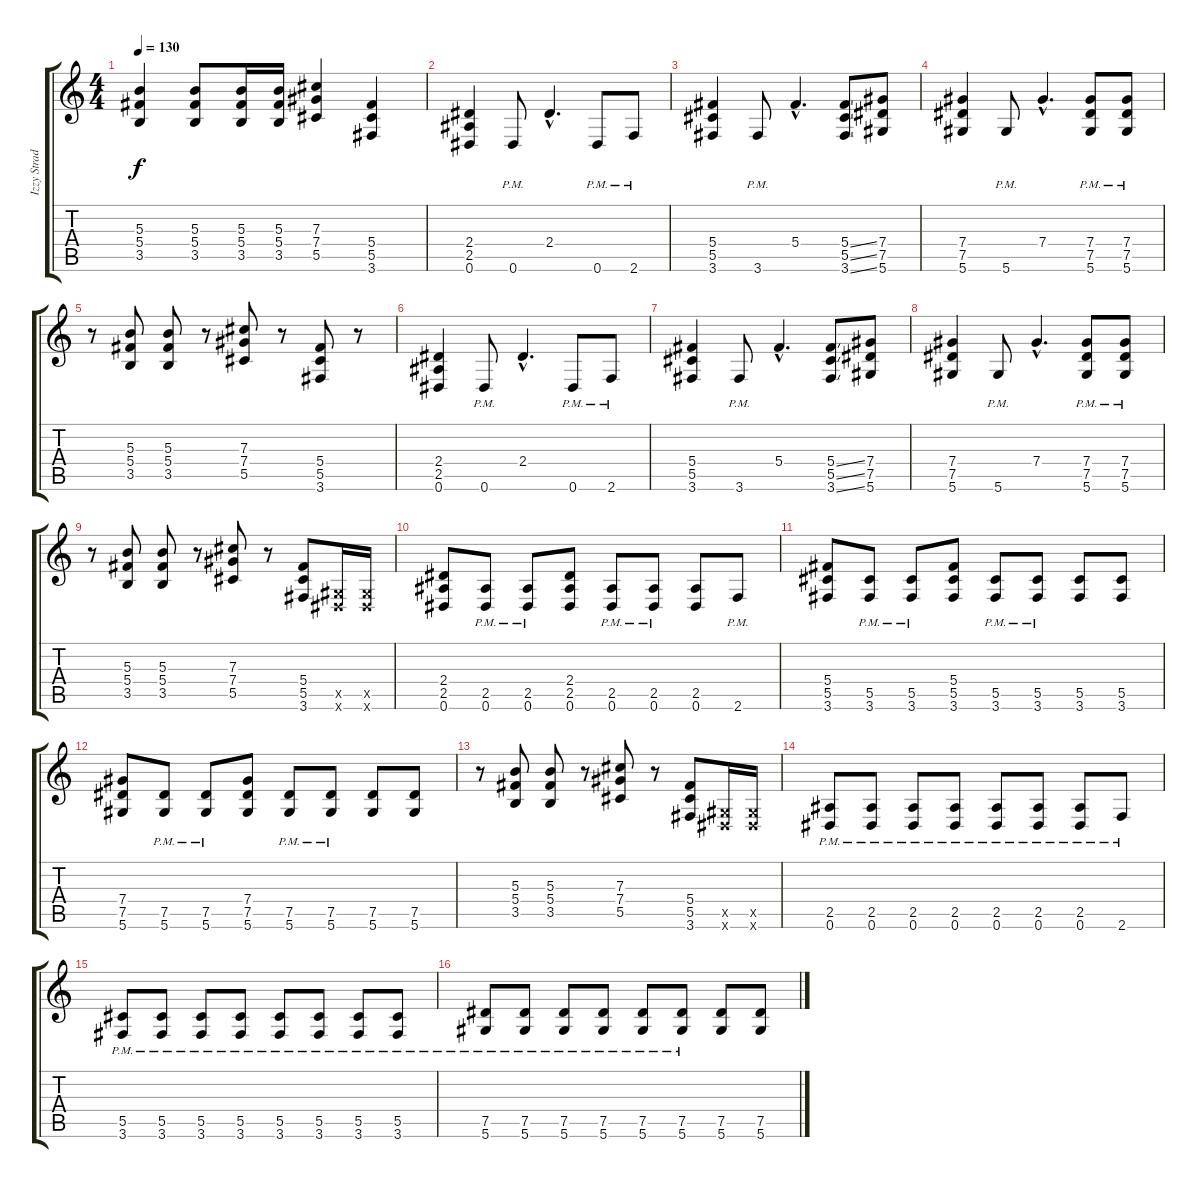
\track ("Izzy Stradlin" "Izzy Strad") {instrument overdrivenguitar}
\staff {score tabs}
\tuning (Eb4 Bb3 Gb3 Db3 Ab2 Eb2) {hide}
\ts (4 4)
\tempo 130
\clef g2
\ks c
(5.3 5.4 3.5).4{dy f} (5.3 5.4 3.5).8 (5.3 5.4 3.5).16 (5.3 5.4 3.5).16 (7.3 7.4 5.5).4 (5.4 5.5 3.6).4 |
(2.4 2.5 0.6).4 0.6{pm}.8 2.4{hac}.4{d} 0.6{pm}.8 2.6{pm}.8 |
(5.4 5.5 3.6).4 3.6{pm}.8 5.4{hac}.4{d} (5.4{ss} 5.5{ss} 3.6{ss}).8 (7.4 7.5 5.6).8 |
(7.4 7.5 5.6).4 5.6{pm}.8 7.4{hac}.4{d} (7.4 7.5 5.6{pm}).8 (7.4 7.5 5.6{pm}).8 |
r.8 (5.3 5.4 3.5).8 (5.3 5.4 3.5).8 r.8 (7.3 7.4 5.5).8 r.8 (5.4 5.5 3.6).8 r.8 |
(2.4 2.5 0.6).4 0.6{pm}.8 2.4{hac}.4{d} 0.6{pm}.8 2.6{pm}.8 |
(5.4 5.5 3.6).4 3.6{pm}.8 5.4{hac}.4{d} (5.4{ss} 5.5{ss} 3.6{ss}).8 (7.4 7.5 5.6).8 |
(7.4 7.5 5.6).4 5.6{pm}.8 7.4{hac}.4{d} (7.4 7.5 5.6{pm}).8 (7.4 7.5 5.6{pm}).8 |
r.8 (5.3 5.4 3.5).8 (5.3 5.4 3.5).8 r.8 (7.3 7.4 5.5).8 r.8 (5.4 5.5 3.6).8 (0.5{x} 0.6{x}).16 (0.5{x} 0.6{x}).16 |
(2.4 2.5 0.6).8 (2.5{pm} 0.6{pm}).8 (2.5{pm} 0.6{pm}).8 (2.4 2.5 0.6).8 (2.5{pm} 0.6{pm}).8 (2.5{pm} 0.6{pm}).8 (2.5 0.6).8 2.6{pm}.8 |
(5.4 5.5 3.6).8 (5.5{pm} 3.6{pm}).8 (5.5{pm} 3.6{pm}).8 (5.4 5.5 3.6).8 (5.5{pm} 3.6{pm}).8 (5.5{pm} 3.6{pm}).8 (5.5 3.6).8 (5.5 3.6).8 |
(7.4 7.5 5.6).8 (7.5{pm} 5.6{pm}).8 (7.5{pm} 5.6{pm}).8 (7.4 7.5 5.6).8 (7.5{pm} 5.6{pm}).8 (7.5{pm} 5.6{pm}).8 (7.5 5.6).8 (7.5 5.6).8 |
r.8 (5.3 5.4 3.5).8 (5.3 5.4 3.5).8 r.8 (7.3 7.4 5.5).8 r.8 (5.4 5.5 3.6).8 (0.5{x} 0.6{x}).16 (0.5{x} 0.6{x}).16 |
(2.5{pm} 0.6{pm}).8 (2.5{pm} 0.6{pm}).8 (2.5{pm} 0.6{pm}).8 (2.5{pm} 0.6{pm}).8 (2.5{pm} 0.6{pm}).8 (2.5{pm} 0.6{pm}).8 (2.5{pm} 0.6{pm}).8 2.6{pm}.8 |
(5.5{pm} 3.6{pm}).8 (5.5{pm} 3.6{pm}).8 (5.5{pm} 3.6{pm}).8 (5.5{pm} 3.6{pm}).8 (5.5{pm} 3.6{pm}).8 (5.5{pm} 3.6{pm}).8 (5.5{pm} 3.6{pm}).8 (5.5{pm} 3.6{pm}).8 |
(7.5{pm} 5.6{pm}).8 (7.5{pm} 5.6{pm}).8 (7.5{pm} 5.6{pm}).8 (7.5{pm} 5.6{pm}).8 (7.5{pm} 5.6{pm}).8 (7.5{pm} 5.6).8 (7.5 5.6).8 (7.5 5.6).8
